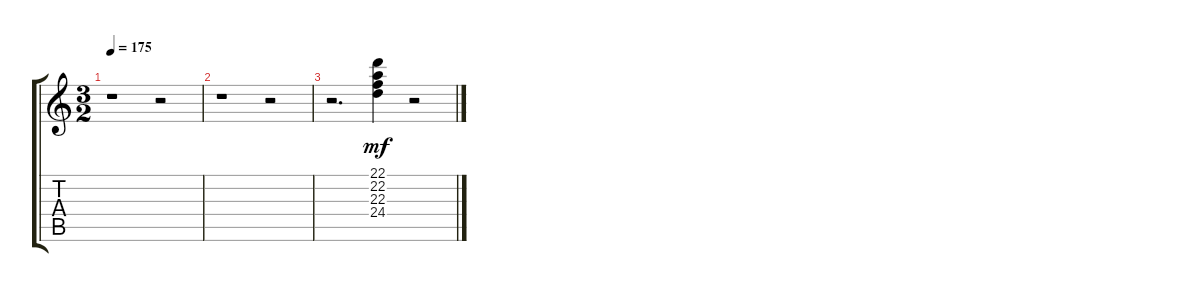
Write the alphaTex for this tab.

\track "" {instrument flute}
\staff {score tabs}
\tuning (E4 B3 G3 D3 A2 E2) {hide}
\ts (3 2)
\tempo 175
\clef g2
\ks c
r.1{dy f} r.2 |
r.1 r.2 |
r.2{d} (22.1 22.2 22.3 24.4).4{dy mf} r.2
